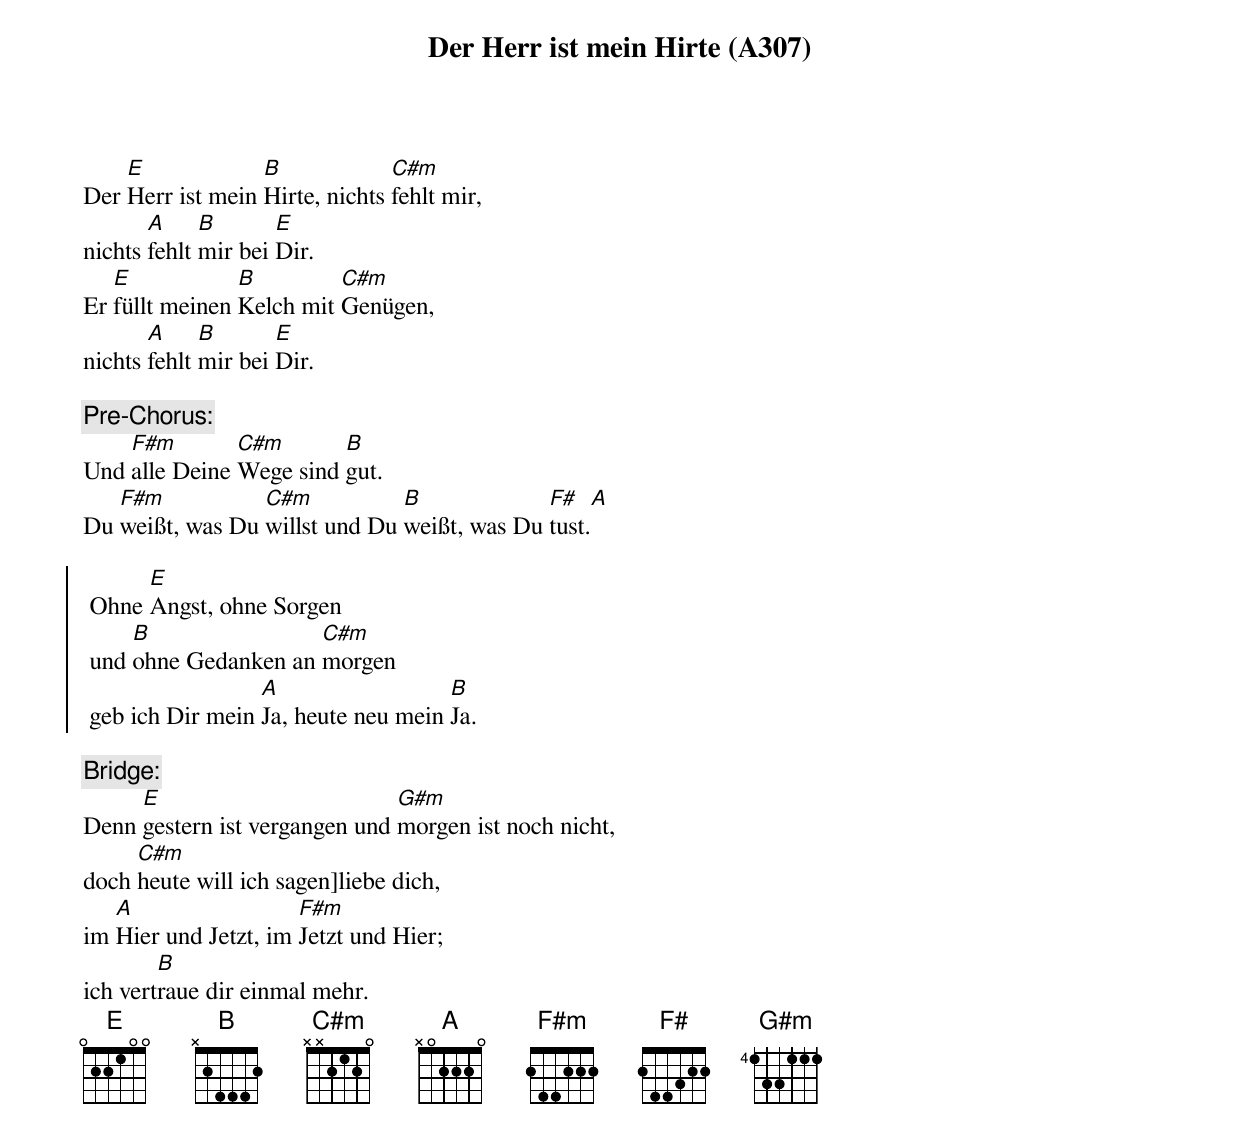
{title: Der Herr ist mein Hirte (A307)}
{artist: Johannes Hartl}

Der [E]Herr ist mein [B]Hirte, nichts [C#m]fehlt mir,
nichts [A]fehlt [B]mir bei [E]Dir.
Er [E]füllt meinen [B]Kelch mit [C#m]Genügen,
nichts [A]fehlt [B]mir bei [E]Dir.

{comment: Pre-Chorus:}
Und [F#m]alle Deine [C#m]Wege sind [B]gut.
Du [F#m]weißt, was Du [C#m]willst und Du [B]weißt, was Du [F#]tust.[A]

{soc}
 Ohne [E]Angst, ohne Sorgen
 und [B]ohne Gedanken an [C#m]morgen
 geb ich Dir mein [A]Ja, heute neu mein [B]Ja.
 {eoc}

{comment: Bridge:}
Denn [E]gestern ist vergangen und [G#m]morgen ist noch nicht,
doch [C#m]heute will ich sagen]liebe dich,
im [A]Hier und Jetzt, im [F#m]Jetzt und Hier;
ich vert[B]raue dir einmal mehr.
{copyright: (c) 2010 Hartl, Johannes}
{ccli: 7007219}
